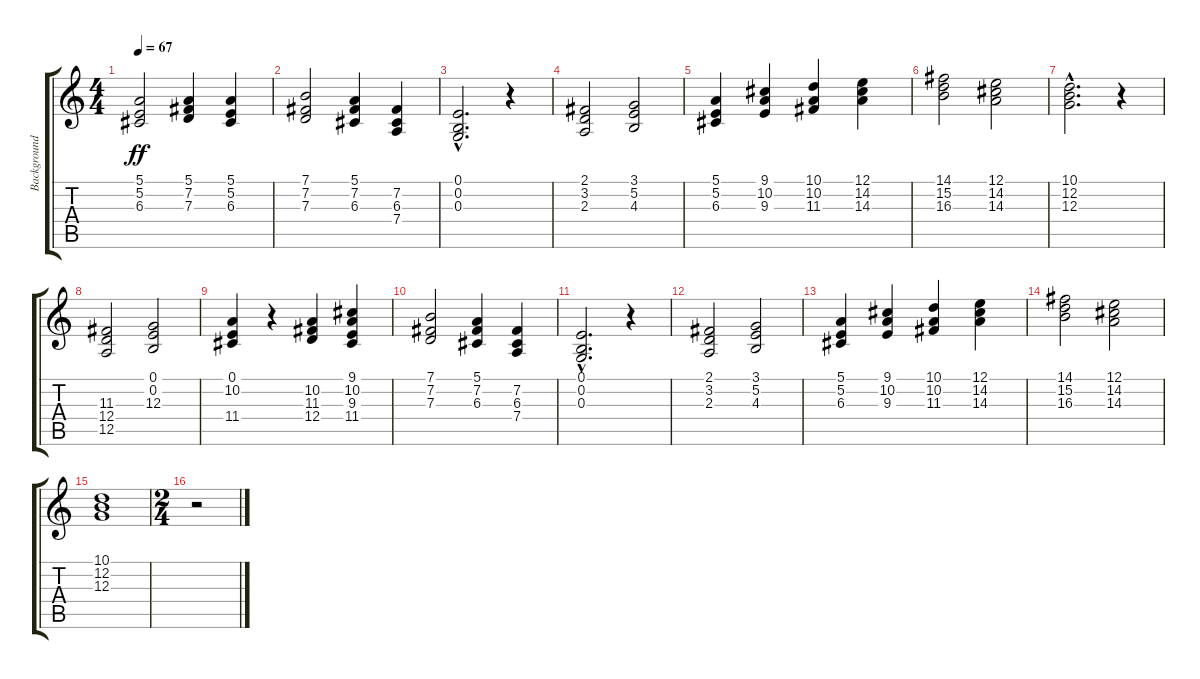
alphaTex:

\track ("Backgrounds" "Background") {instrument synthvoice}
\staff {score tabs}
\tuning (E4 B3 G3 D3 A2 E2) {hide}
\ts (4 4)
\tempo 67
\clef g2
\ks c
(5.1 5.2 6.3).2{dy ff} (5.1 7.2 7.3).4 (5.1 5.2 6.3).4 |
(7.1 7.2 7.3).2 (5.1 7.2 6.3).4 (7.2 6.3 7.4).4 |
(0.1{hac} 0.2{hac} 0.3{hac}).2{d} r.4 |
(2.1 3.2 2.3).2 (3.1 5.2 4.3).2 |
(5.1 5.2 6.3).4 (9.1 10.2 9.3).4 (10.1 10.2 11.3).4 (12.1 14.2 14.3).4 |
(14.1 15.2 16.3).2 (12.1 14.2 14.3).2 |
(10.1{hac} 12.2{hac} 12.3{hac}).2{d} r.4 |
(11.3 12.4 12.5).2 (0.1 0.2 12.3).2 |
(0.1 10.2 11.4).4 r.4 (10.2 11.3 12.4).4 (9.1 10.2 9.3 11.4).4 |
(7.1 7.2 7.3).2 (5.1 7.2 6.3).4 (7.2 6.3 7.4).4 |
(0.1{hac} 0.2{hac} 0.3{hac}).2{d} r.4 |
(2.1 3.2 2.3).2 (3.1 5.2 4.3).2 |
(5.1 5.2 6.3).4 (9.1 10.2 9.3).4 (10.1 10.2 11.3).4 (12.1 14.2 14.3).4 |
(14.1 15.2 16.3).2 (12.1 14.2 14.3).2 |
(10.1 12.2 12.3).1 |
\ts (2 4)
r.2
